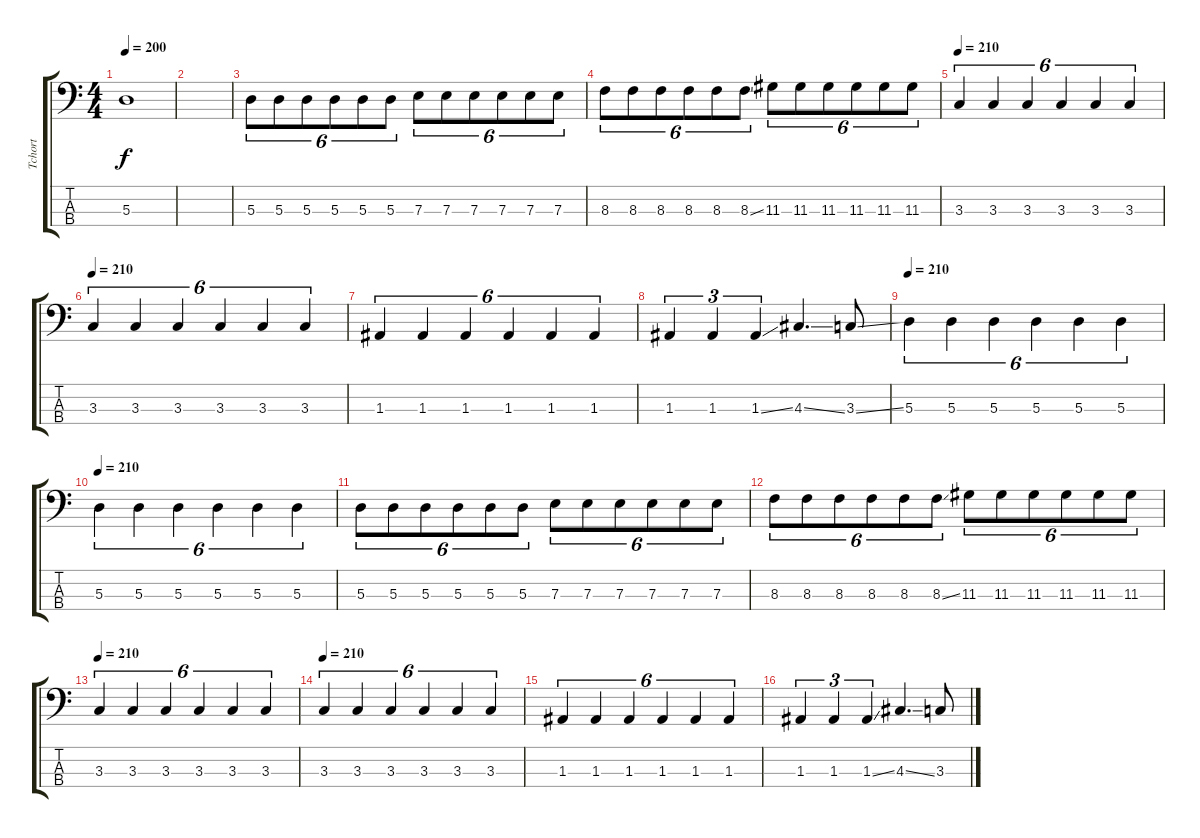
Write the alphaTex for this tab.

\track ("Tchort" "Tchort") {instrument electricbasspick}
\staff {score tabs}
\tuning (G2 D2 A1 E1) {hide}
\ts (4 4)
\tempo 200
\clef f4
\ks c
5.3.1{dy f} |
|
5.3.8{tu (6 4)} 5.3.8{tu (6 4)} 5.3.8{tu (6 4)} 5.3.8{tu (6 4)} 5.3.8{tu (6 4)} 5.3.8{tu (6 4)} 7.3.8{tu (6 4)} 7.3.8{tu (6 4)} 7.3.8{tu (6 4)} 7.3.8{tu (6 4)} 7.3.8{tu (6 4)} 7.3.8{tu (6 4)} |
8.3.8{tu (6 4)} 8.3.8{tu (6 4)} 8.3.8{tu (6 4)} 8.3.8{tu (6 4)} 8.3.8{tu (6 4)} 8.3{ss}.8{tu (6 4)} 11.3.8{tu (6 4)} 11.3.8{tu (6 4)} 11.3.8{tu (6 4)} 11.3.8{tu (6 4)} 11.3.8{tu (6 4)} 11.3.8{tu (6 4)} |
\tempo 210
3.3.4{tu (6 4)} 3.3.4{tu (6 4)} 3.3.4{tu (6 4)} 3.3.4{tu (6 4)} 3.3.4{tu (6 4)} 3.3.4{tu (6 4)} |
\tempo 210
3.3.4{tu (6 4)} 3.3.4{tu (6 4)} 3.3.4{tu (6 4)} 3.3.4{tu (6 4)} 3.3.4{tu (6 4)} 3.3.4{tu (6 4)} |
1.3.4{tu (6 4)} 1.3.4{tu (6 4)} 1.3.4{tu (6 4)} 1.3.4{tu (6 4)} 1.3.4{tu (6 4)} 1.3.4{tu (6 4)} |
1.3.4{tu (3 2)} 1.3.4{tu (3 2)} 1.3{ss}.4{tu (3 2)} 4.3{ss}.4{d} 3.3{ss}.8 |
\tempo 210
5.3.4{tu (6 4)} 5.3.4{tu (6 4)} 5.3.4{tu (6 4)} 5.3.4{tu (6 4)} 5.3.4{tu (6 4)} 5.3.4{tu (6 4)} |
\tempo 210
5.3.4{tu (6 4)} 5.3.4{tu (6 4)} 5.3.4{tu (6 4)} 5.3.4{tu (6 4)} 5.3.4{tu (6 4)} 5.3.4{tu (6 4)} |
5.3.8{tu (6 4)} 5.3.8{tu (6 4)} 5.3.8{tu (6 4)} 5.3.8{tu (6 4)} 5.3.8{tu (6 4)} 5.3.8{tu (6 4)} 7.3.8{tu (6 4)} 7.3.8{tu (6 4)} 7.3.8{tu (6 4)} 7.3.8{tu (6 4)} 7.3.8{tu (6 4)} 7.3.8{tu (6 4)} |
8.3.8{tu (6 4)} 8.3.8{tu (6 4)} 8.3.8{tu (6 4)} 8.3.8{tu (6 4)} 8.3.8{tu (6 4)} 8.3{ss}.8{tu (6 4)} 11.3.8{tu (6 4)} 11.3.8{tu (6 4)} 11.3.8{tu (6 4)} 11.3.8{tu (6 4)} 11.3.8{tu (6 4)} 11.3.8{tu (6 4)} |
\tempo 210
3.3.4{tu (6 4)} 3.3.4{tu (6 4)} 3.3.4{tu (6 4)} 3.3.4{tu (6 4)} 3.3.4{tu (6 4)} 3.3.4{tu (6 4)} |
\tempo 210
3.3.4{tu (6 4)} 3.3.4{tu (6 4)} 3.3.4{tu (6 4)} 3.3.4{tu (6 4)} 3.3.4{tu (6 4)} 3.3.4{tu (6 4)} |
1.3.4{tu (6 4)} 1.3.4{tu (6 4)} 1.3.4{tu (6 4)} 1.3.4{tu (6 4)} 1.3.4{tu (6 4)} 1.3.4{tu (6 4)} |
1.3.4{tu (3 2)} 1.3.4{tu (3 2)} 1.3{ss}.4{tu (3 2)} 4.3{ss}.4{d} 3.3.8
